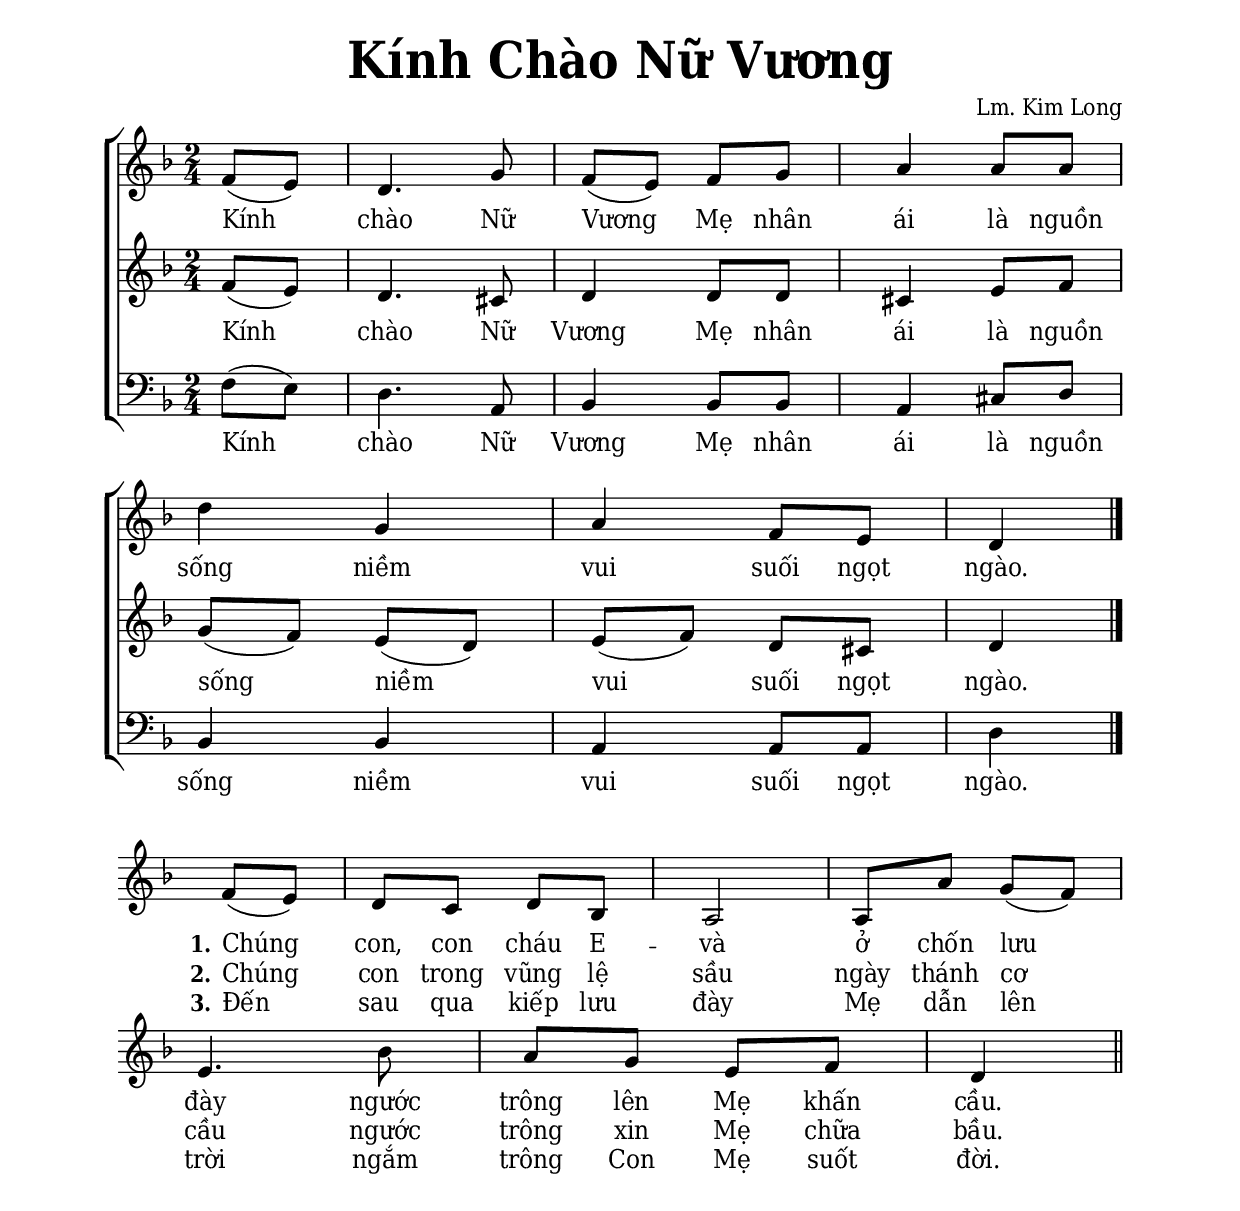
% Cài đặt chung
\version "2.22.1"
\include "english.ly"

\header {
  title = \markup { \fontsize #3 "Kính Chào Nữ Vương" }
  composer = "Lm. Kim Long"
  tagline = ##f
}

% Nhạc
% Đổi kích thước nốt cho bè phụ
notBePhu =
#(define-music-function (font-size music) (number? ly:music?)
   (for-some-music
     (lambda (m)
       (if (music-is-of-type? m 'rhythmic-event)
           (begin
             (set! (ly:music-property m 'tweaks)
                   (cons `(font-size . ,font-size)
                         (ly:music-property m 'tweaks)))
             #t)
           #f))
     music)
   music)

nhacDiepKhucSop = \relative c' {
  \partial 4 f8 (e) |
  d4. g8 |
  f (e) f g |
  a4 a8 a |
  d4 g, |
  a f8 e |
  d4 \bar "|."
}

nhacDiepKhucAlto = \relative c' {
  f8 (e) |
  d4. cs8 |
  d4 d8 d |
  cs4 e8 f |
  g (f) e (d) |
  e (f) d cs |
  d4
}

nhacDiepKhucBas = \relative c {
  f8 (e) |
  d4. a8 |
  bf4 bf8 bf |
  a4 cs8 d |
  bf4 bf |
  a a8 a |
  d4
}

nhacPhienKhuc = \relative c' {
  \partial 4 f8 (e) |
  d c d bf |
  a2 |
  a8 a' g (f) |
  e4. bf'8 |
  a g e f |
  d4 \bar "||"
}

% Lời
loiDiepKhucSop = \lyricmode {
  Kính chào Nữ Vương Mẹ nhân ái
  là nguồn sống niềm vui suối ngọt ngào.
}

loiDiepKhucBas = \lyricmode {
  Kính chào Nữ Vương Mẹ nhân ái
  là nguồn sống niềm vui suối ngọt ngào.
}

loiPhienKhucMot = \lyricmode {
  \set stanza = #"1."
  Chúng con, con cháu E -- và ở chốn lưu đày
  ngước trông lên Mẹ khấn cầu.
}

loiPhienKhucHai = \lyricmode {
  \set stanza = #"2."
  Chúng con trong vũng lệ sầu
  ngày thánh cơ cầu ngước trông xin Mẹ chữa bầu.
}

loiPhienKhucBa = \lyricmode {
  \set stanza = #"3."
  Đến sau qua kiếp lưu đày
  Mẹ dẫn lên trời ngắm trông Con Mẹ suốt đời.
}

% Dàn trang
\paper {
  #(set-paper-size "a4")
  top-margin = 20\mm
  bottom-margin = 20\mm
  left-margin = 20\mm
  right-margin = 20\mm
  indent = #0
  #(define fonts
    (make-pango-font-tree
      "Deja Vu Serif Condensed"
      "Deja Vu Serif Condensed"
      "Deja Vu Serif Condensed"
      (/ 20 20)))
  print-page-number = #f
  %page-count = #2
  %systems-per-page = 5
}

TongNhip = {
  \key f \major \time 2/4
  \set Timing.beamExceptions = #'()
  \set Timing.baseMoment = #(ly:make-moment 1/4)
}

% Đổi kích thước nốt cho bè phụ
notBePhu =
#(define-music-function (font-size music) (number? ly:music?)
   (for-some-music
     (lambda (m)
       (if (music-is-of-type? m 'rhythmic-event)
           (begin
             (set! (ly:music-property m 'tweaks)
                   (cons `(font-size . ,font-size)
                         (ly:music-property m 'tweaks)))
             #t)
           #f))
     music)
   music)
\score {
  \new ChoirStaff <<
    \new Staff <<
      \new Voice = "beSop" {
        \clef treble \TongNhip \nhacDiepKhucSop
      }
      \new Lyrics \lyricsto beSop \loiDiepKhucSop
    >>
    \new Staff <<
      \new Voice = "beAlto" {
        \clef treble \TongNhip \nhacDiepKhucAlto
      }
      \new Lyrics \lyricsto beAlto \loiDiepKhucSop
    >>
    \new Staff <<
        \clef "bass"
        \new Voice = beBas {
          \TongNhip \nhacDiepKhucBas
        }
      \new Lyrics \lyricsto beBas \loiDiepKhucBas
    >>
  >>
  \layout {
    \override Lyrics.LyricSpace.minimum-distance = #2.0
    \override Score.BarNumber.break-visibility = ##(#f #f #f)
    \override Score.SpacingSpanner.uniform-stretching = ##t
  }
}

\score {
  \new ChoirStaff <<
    \new Staff
      <<
      \new Voice = beSop {
        \TongNhip \nhacPhienKhuc
      }
    >>
    \new Lyrics \lyricsto beSop \loiPhienKhucMot
    \new Lyrics \lyricsto beSop \loiPhienKhucHai
    \new Lyrics \lyricsto beSop \loiPhienKhucBa
  >>
  \layout {
    \override Staff.TimeSignature.transparent = ##t
    \override Lyrics.LyricSpace.minimum-distance = #2.0
    \override LyricHyphen.minimum-distance = #2.0
    \override Score.BarNumber.break-visibility = ##(#f #f #f)
    \override Score.SpacingSpanner.uniform-stretching = ##t
  } 
}
